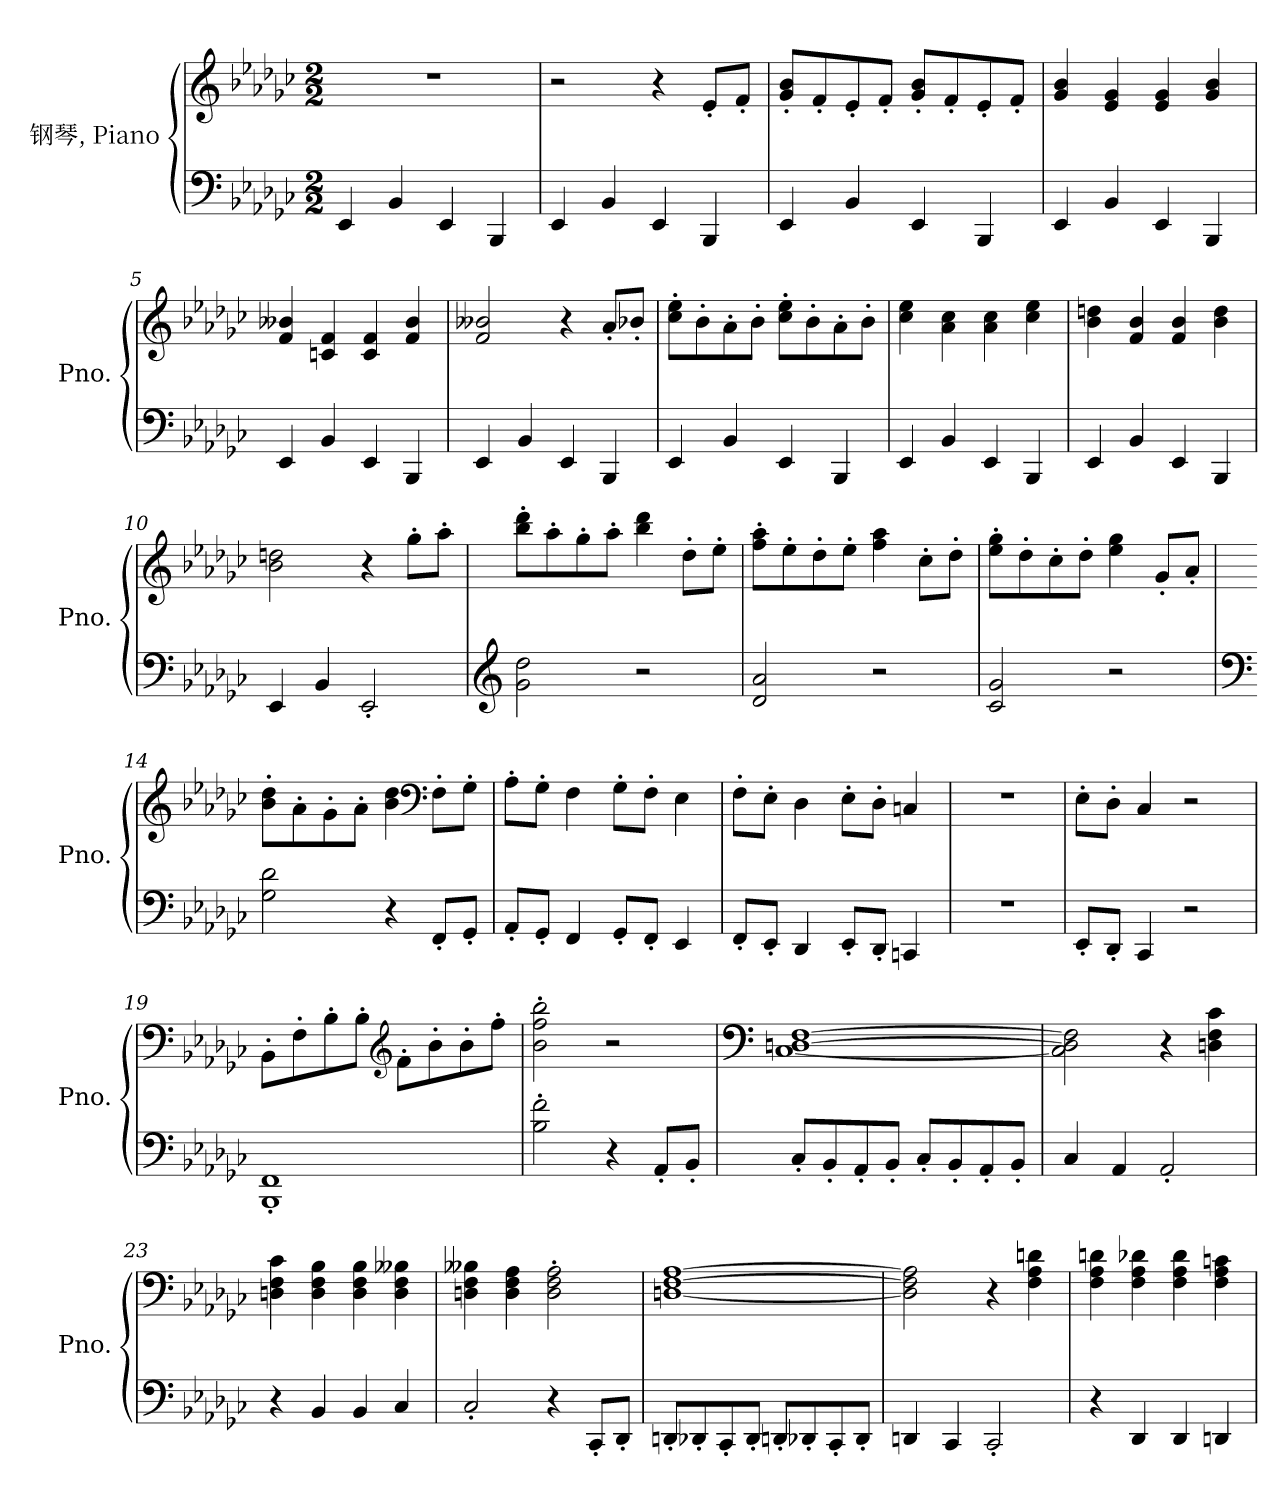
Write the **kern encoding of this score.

**kern	**kern
*part2	*part1
*staff2	*staff1
*I"钢琴, Piano	*I"钢琴, Piano
*I'Pno.	*I'Pno.
*clefF4	*clefG2
*k[b-e-a-d-g-c-]	*k[b-e-a-d-g-c-]
*M2/2	*M2/2
*MM190	*MM190
=1	=1
4EE-/	1r
4BB-/	.
4EE-/	.
4BBB-/	.
=2	=2
4EE-/	2r
4BB-/	.
4EE-/	4r
4BBB-/	8e-'/L
.	8f'/J
=3	=3
4EE-/	8g-/' 8b-/'L
.	8f'/
4BB-/	8e-'/
.	8f'/J
4EE-/	8g-/' 8b-/'L
.	8f'/
4BBB-/	8e-'/
.	8f'/J
=4	=4
4EE-/	4g-/ 4b-/
4BB-/	4e-/ 4g-/
4EE-/	4e-/ 4g-/
4BBB-/	4g-/ 4b-/
=5	=5
4EE-/	4f/ 4b--X/
4BB-/	4cn/ 4f/
4EE-/	4c/ 4f/
4BBB-/	4f/ 4b--/
!!LO:LB:g=z
=6	=6
4EE-/	2f/ 2b--X/
4BB-/	.
4EE-/	4r
4BBB-/	8a-'/L
.	8b-X'/J
=7	=7
4EE-/	8cc-\' 8ee-\'L
.	8b-'\
4BB-/	8a-'\
.	8b-'\J
4EE-/	8cc-\' 8ee-\'L
.	8b-'\
4BBB-/	8a-'\
.	8b-'\J
=8	=8
4EE-/	4cc-\ 4ee-\
4BB-/	4a-\ 4cc-\
4EE-/	4a-\ 4cc-\
4BBB-/	4cc-\ 4ee-\
=9	=9
4EE-/	4b-\ 4ddn\
4BB-/	4f/ 4b-/
4EE-/	4f/ 4b-/
4BBB-/	4b-\ 4dd\
=10	=10
4EE-/	2b-\ 2ddn\
4BB-/	.
2EE-'/	4r
.	8gg-'\L
.	8aa-'\J
!!LO:LB:g=z
=11	=11
*clefG2	*
2g-\ 2dd-\	8bb-\' 8ddd-\'L
.	8aa-'\
.	8gg-'\
.	8aa-'\J
2r	4bb-\ 4ddd-\
.	8dd-'\L
.	8ee-'\J
=12	=12
2d-/ 2a-/	8ff\' 8aa-\'L
.	8ee-'\
.	8dd-'\
.	8ee-'\J
2r	4ff\ 4aa-\
.	8cc-'\L
.	8dd-'\J
=13	=13
2c-/ 2g-/	8ee-\' 8gg-\'L
.	8dd-'\
.	8cc-'\
.	8dd-'\J
2r	4ee-\ 4gg-\
.	8g-'/L
.	8a-'/J
=14	=14
*clefF4	*
2G-\ 2d-\	8b-\' 8dd-\'L
.	8a-'\
.	8g-'\
.	8a-'\J
4r	4b-\ 4dd-\
*	*clefF4
8FF'/L	8F'\L
8GG-'/J	8G-'\J
=15	=15
8AA-'/L	8A-'\L
8GG-'/J	8G-'\J
4FF/	4F\
8GG-'/L	8G-'\L
8FF'/J	8F'\J
4EE-/	4E-\
!!LO:LB:g=z
=16	=16
8FF'/L	8F'\L
8EE-'/J	8E-'\J
4DD-/	4D-\
8EE-'/L	8E-'\L
8DD-'/J	8D-'\J
4CCn/	4Cn/
=17	=17
1r	1r
=18	=18
8EE-'/L	8E-'\L
8DD-'/J	8D-'\J
4CC-/	4C-/
2r	2r
=19	=19
1BBB-' 1FF'	8BB-'\L
.	8F'\
.	8B-'\
.	8B-'\J
*	*clefG2
.	8f'\L
.	8b-'\
.	8b-'\
.	8ff'\J
=20	=20
2B-\' 2f\'	2b-\' 2ff\' 2bb-\'
4r	2r
8AA-'/L	.
8BB-'/J	.
!!LO:LB:g=z
=21	=21
*	*clefF4
8C-'/L	[1C- [1Dn [1F
8BB-'/	.
8AA-'/	.
8BB-'/J	.
8C-'/L	.
8BB-'/	.
8AA-'/	.
8BB-'/J	.
=22	=22
4C-/	2C-\] 2D\] 2F\]
4AA-/	.
2AA-'/	4r
.	4Dn\ 4F\ 4c-\
=23	=23
4r	4Dn\ 4F\ 4c-\
4BB-/	4D\ 4F\ 4B-\
4BB-/	4D\ 4F\ 4B-\
4C-/	4D\ 4F\ 4B--X\
=24	=24
2C-'/	4Dn\ 4F\ 4B--X\
.	4D\ 4F\ 4A-\
4r	2D\' 2F\' 2A-\'
8CC-'/L	.
8DD-'/J	.
=25	=25
8DDn'/L	[1Dn [1F [1A-
8DD-X'/	.
8CC-'/	.
8DD-'/J	.
8DDn'/L	.
8DD-X'/	.
8CC-'/	.
8DD-'/J	.
!!LO:LB:g=z
=26	=26
4DDn/	2D\] 2F\] 2A-\]
4CC-/	.
2CC-'/	4r
.	4F\ 4A-\ 4dn\
=27	=27
4r	4F\ 4A-\ 4dn\
4DD-/	4F\ 4A-\ 4d-X\
4DD-/	4F\ 4A-\ 4d-\
4DDn/	4F\ 4A-\ 4cn\
=	=
*-	*-
